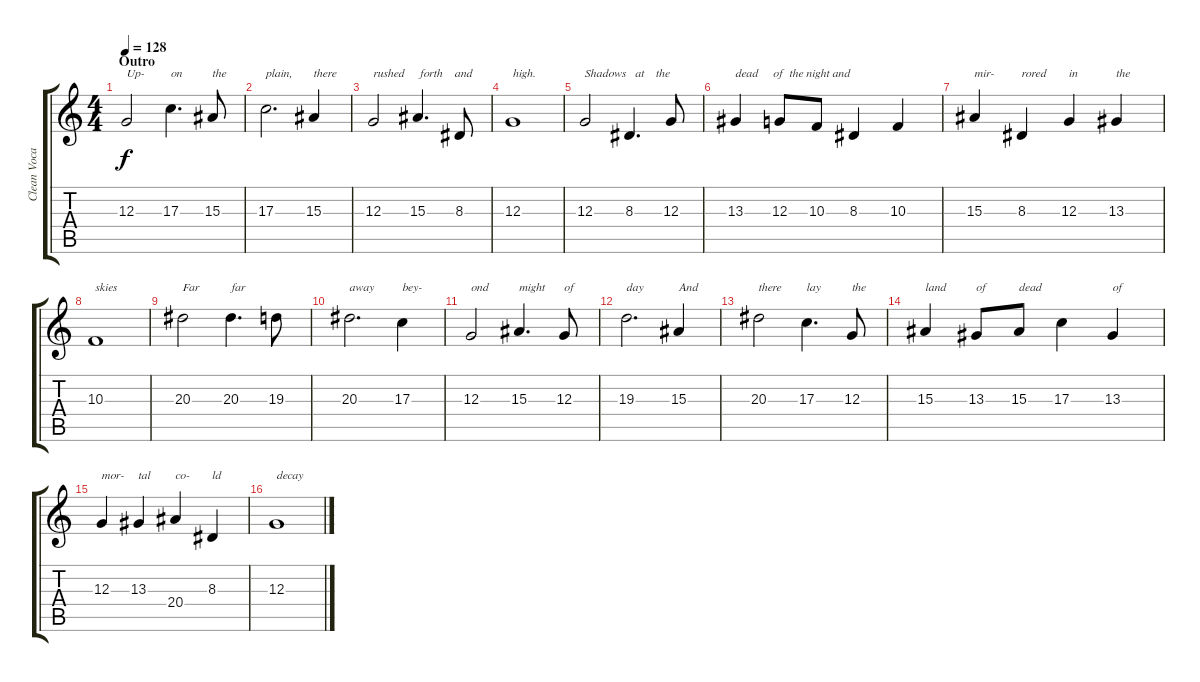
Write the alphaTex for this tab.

\track ("Clean Vocals" "Clean Voca") {instrument viola}
\staff {score tabs}
\tuning (E4 B3 G3 D3 A2 E2) {hide}
\ts (4 4)
\section ("" "Outro")
\tempo 128
\clef g2
\ks c
12.3.2{txt "Up-" dy f} 17.3.4{d txt "on"} 15.3.8{txt "the"} |
17.3.2{d txt "plain,"} 15.3.4{txt "there"} |
12.3.2{txt "rushed     forth    and"} 15.3.4{d} 8.3.8 |
12.3.1{txt "high."} |
12.3.2{txt "Shadows   at    the"} 8.3.4{d} 12.3.8 |
13.3.4{txt "dead     of  the night and"} 12.3.8 10.3.8 8.3.4 10.3.4 |
15.3.4{txt "mir-"} 8.3.4{txt "rored"} 12.3.4{txt "in"} 13.3.4{txt "the"} |
10.3.1{txt "skies"} |
20.3.2{txt "Far"} 20.3.4{d txt "far"} 19.3.8 |
20.3.2{d txt "away"} 17.3.4{txt "bey-"} |
12.3.2{txt "ond"} 15.3.4{d txt "might"} 12.3.8{txt "of"} |
19.3.2{d txt "day"} 15.3.4{txt "And"} |
20.3.2{txt "there"} 17.3.4{d txt "lay"} 12.3.8{txt "the"} |
15.3.4{txt "land"} 13.3.8{txt "of"} 15.3.8{txt "dead"} 17.3.4 13.3.4{txt "of"} |
12.3.4{txt "mor-"} 13.3.4{txt "tal"} 20.4.4{txt "co-"} 8.3.4{txt "ld"} |
12.3.1{txt "decay"}
